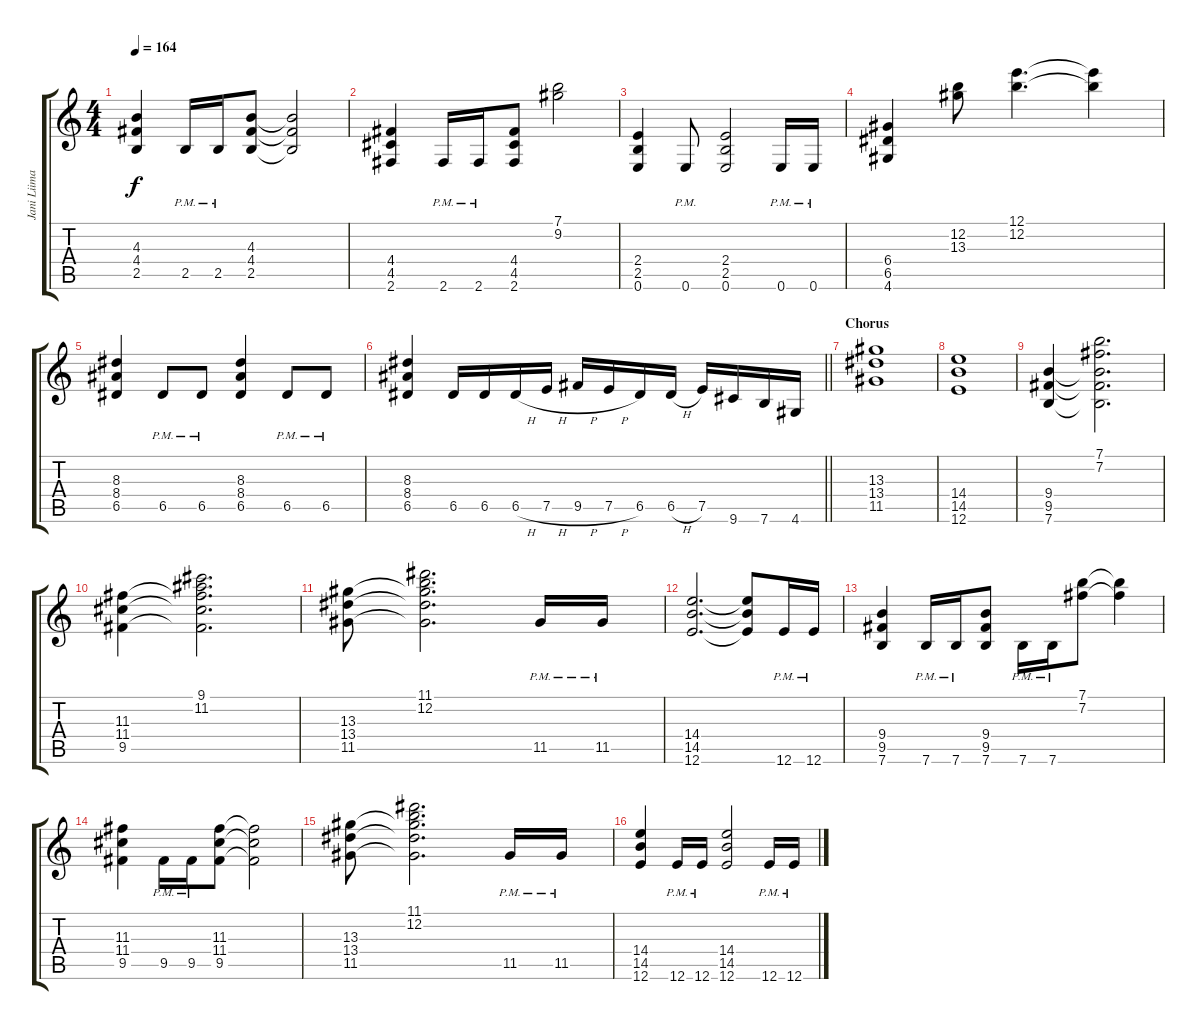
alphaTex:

\track ("Jani Liimatainen" "Jani Liima") {instrument distortionguitar}
\staff {score tabs}
\tuning (E4 B3 G3 D3 A2 E2) {hide}
\ts (4 4)
\tempo 164
\clef g2
\ks c
(4.3 4.4 2.5).4{dy f} 2.5{pm}.16 2.5{pm}.16 (4.3 4.4 2.5).8 (4.3{t} 4.4{t} 2.5{t}).2 |
(4.4 4.5 2.6).4 2.6{pm}.16 2.6{pm}.16 (4.4 4.5 2.6).8 (7.1 9.2).2 |
(2.4 2.5 0.6).4 0.6{pm}.8 (2.4 2.5 0.6).2 0.6{pm}.16 0.6{pm}.16 |
(6.4 6.5 4.6).4 (12.2 13.3).8 (12.1 12.2).4{d} (12.1{t} 12.2{t}).4 |
(8.3 8.4 6.5).4 6.5{pm}.8 6.5{pm}.8 (8.3 8.4 6.5).4 6.5{pm}.8 6.5{pm}.8 |
\barLineRight lightlight
(8.3 8.4 6.5).4 6.5.16 6.5.16 6.5{h}.16 7.5{h}.16 9.5{h}.16 7.5{h}.16 6.5.16 6.5{h}.16 7.5.16 9.6.16 7.6.16 4.6.16 |
\section ("" "Chorus")
(13.3 13.4 11.5).1 |
(14.4 14.5 12.6).1 |
(9.4 9.5 7.6).4 (7.1 7.2 9.4{t} 9.5{t} 7.6{t}).2{d} |
(11.3 11.4 9.5).4 (9.1 11.2 11.3{t} 11.4{t} 9.5{t}).2{d} |
(13.3 13.4 11.5).8 (11.1 12.2 13.3{t} 13.4{t} 11.5{t}).2{d} 11.5{pm}.16 11.5{pm}.16 |
(14.4 14.5 12.6).2{d} (14.4{t} 14.5{t} 12.6{t}).8 12.6{pm}.16 12.6{pm}.16 |
(9.4 9.5 7.6).4 7.6{pm}.16 7.6{pm}.16 (9.4 9.5 7.6).8 7.6{pm}.16 7.6{pm}.16 (7.1 7.2).8 (7.1{t} 7.2{t}).4 |
(11.3 11.4 9.5).4 9.5{pm}.16 9.5{pm}.16 (11.3 11.4 9.5).8 (11.3{t} 11.4{t} 9.5{t}).2 |
(13.3 13.4 11.5).8 (11.1 12.2 13.3{t} 13.4{t} 11.5{t}).2{d} 11.5{pm}.16 11.5{pm}.16 |
(14.4 14.5 12.6).4 12.6{pm}.16 12.6{pm}.16 (14.4 14.5 12.6).2 12.6{pm}.16 12.6{pm}.16
